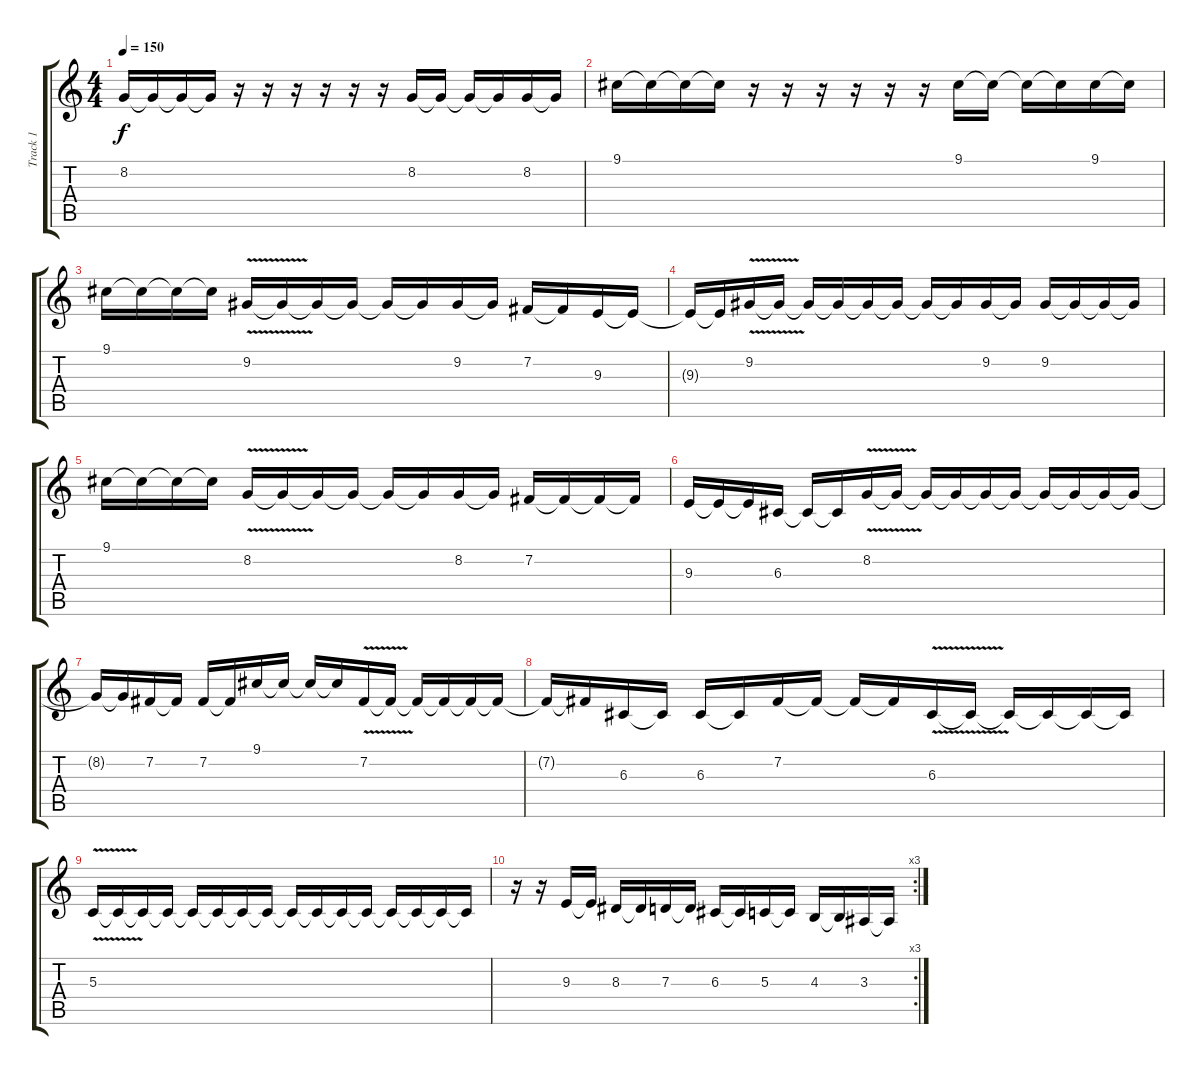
\track ("Track 1" "Track 1") {instrument lead5charang}
\staff {score tabs}
\tuning (E4 B3 G3 D3 A2 E2) {hide}
\ts (4 4)
\tempo 150
\clef g2
\ks c
8.2.16{dy f} 8.2{t}.16 8.2{t}.16 8.2{t}.16 r.16 r.16 r.16 r.16 r.16 r.16 8.2.16 8.2{t}.16 8.2{t}.16 8.2{t}.16 8.2.16 8.2{t}.16 |
9.1.16 9.1{t}.16 9.1{t}.16 9.1{t}.16 r.16 r.16 r.16 r.16 r.16 r.16 9.1.16 9.1{t}.16 9.1{t}.16 9.1{t}.16 9.1.16 9.1{t}.16 |
9.1.16 9.1{t}.16 9.1{t}.16 9.1{t}.16 9.2{v}.16 9.2{t}.16 9.2{t}.16 9.2{t}.16 9.2{t}.16 9.2{t}.16 9.2.16 9.2{t}.16 7.2.16 7.2{t}.16 9.3.16 9.3{t}.16 |
9.3{t}.16 9.3{t}.16 9.2{v}.16 9.2{t}.16 9.2{t}.16 9.2{t}.16 9.2{t}.16 9.2{t}.16 9.2{t}.16 9.2{t}.16 9.2.16 9.2{t}.16 9.2.16 9.2{t}.16 9.2{t}.16 9.2{t}.16 |
9.1.16 9.1{t}.16 9.1{t}.16 9.1{t}.16 8.2{v}.16 8.2{t}.16 8.2{t}.16 8.2{t}.16 8.2{t}.16 8.2{t}.16 8.2.16 8.2{t}.16 7.2.16 7.2{t}.16 7.2{t}.16 7.2{t}.16 |
9.3.16 9.3{t}.16 9.3{t}.16 6.3.16 6.3{t}.16 6.3{t}.16 8.2{v}.16 8.2{t}.16 8.2{t}.16 8.2{t}.16 8.2{t}.16 8.2{t}.16 8.2{t}.16 8.2{t}.16 8.2{t}.16 8.2{t}.16 |
8.2{t}.16 8.2{t}.16 7.2.16 7.2{t}.16 7.2.16 7.2{t}.16 9.1.16 9.1{t}.16 9.1{t}.16 9.1{t}.16 7.2{v}.16 7.2{t}.16 7.2{t}.16 7.2{t}.16 7.2{t}.16 7.2{t}.16 |
7.2{t}.16 7.2{t}.16 6.3.16 6.3{t}.16 6.3.16 6.3{t}.16 7.2.16 7.2{t}.16 7.2{t}.16 7.2{t}.16 6.3{v}.16 6.3{t}.16 6.3{t}.16 6.3{t}.16 6.3{t}.16 6.3{t}.16 |
5.3{v}.16 5.3{t}.16 5.3{t}.16 5.3{t}.16 5.3{t}.16 5.3{t}.16 5.3{t}.16 5.3{t}.16 5.3{t}.16 5.3{t}.16 5.3{t}.16 5.3{t}.16 5.3{t}.16 5.3{t}.16 5.3{t}.16 5.3{t}.16 |
\rc 3
r.16 r.16 9.3.16 9.3{t}.16 8.3.16 8.3{t}.16 7.3.16 7.3{t}.16 6.3.16 6.3{t}.16 5.3.16 5.3{t}.16 4.3.16 4.3{t}.16 3.3.16 3.3{t}.16
